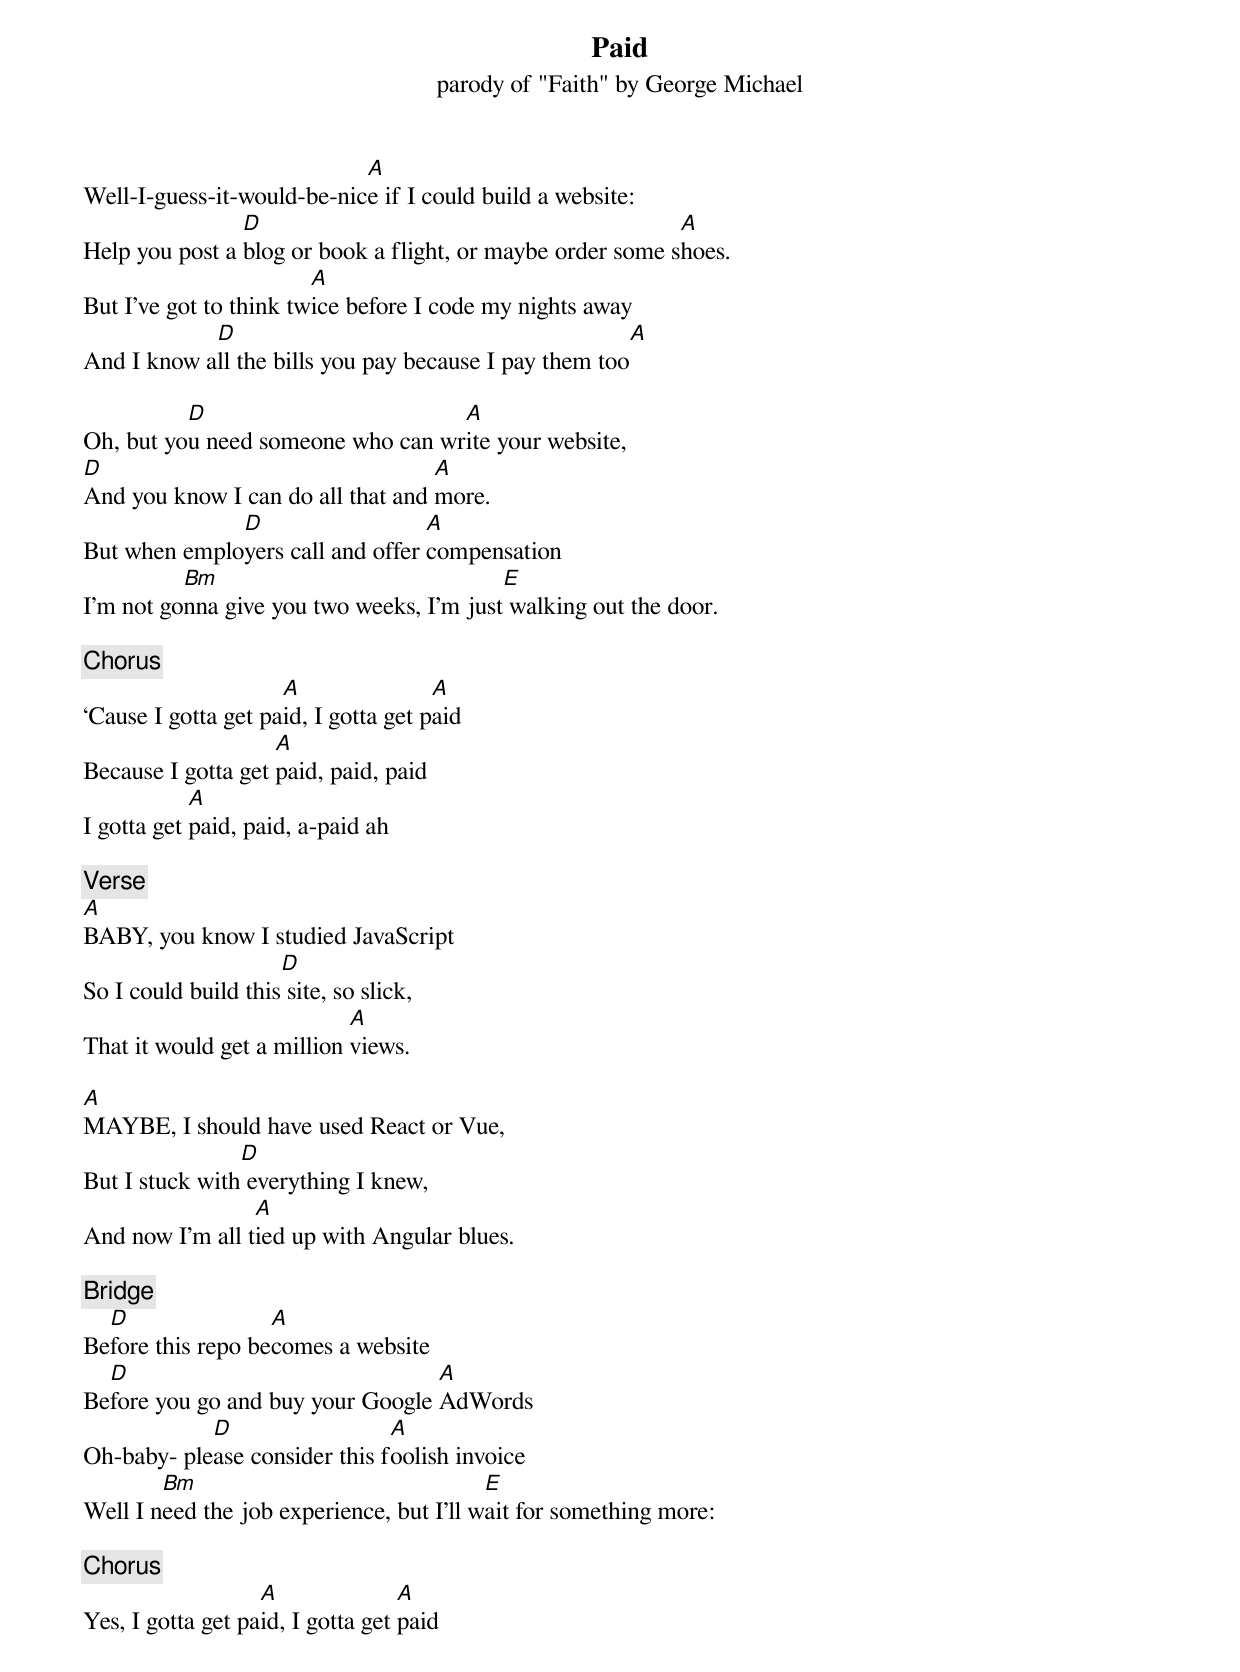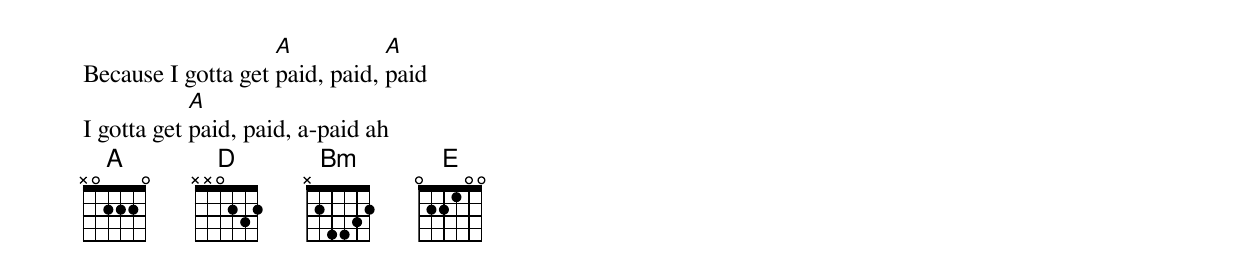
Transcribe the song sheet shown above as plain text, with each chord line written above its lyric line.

Paid
parody of "Faith" by George Michael

February 2017

                            A
Well-I-guess-it-would-be-nice if I could build a website:
                D                                           A
Help you post a blog or book a flight, or maybe order some shoes.
                        A
But I've got to think twice before I code my nights away
            D                                          A
And I know all the bills you pay because I pay them too

          D                        A
Oh, but you need someone who can write your website,
D                                  A
And you know I can do all that and more.
              D                   A
But when employers call and offer compensation
          Bm                              E
I’m not gonna give you two weeks, I’m just walking out the door.

[Chorus]
                     A                A
‘Cause I gotta get paid, I gotta get paid
                    A
Because I gotta get paid, paid, paid
            A
I gotta get paid, paid, a-paid ah

[Verse]
A
BABY, you know I studied JavaScript
                     D
So I could build this site, so slick,
                            A
That it would get a million views.

A
MAYBE, I should have used React or Vue,
                D
But I stuck with everything I knew,
                 A
And now I’m all tied up with Angular blues.

[Bridge]
  D                A
Before this repo becomes a website
  D                               A
Before you go and buy your Google AdWords
            D                  A
Oh-baby- please consider this foolish invoice
        Bm                                E
Well I need the job experience, but I'll wait for something more:

[Chorus]
                   A               A
Yes, I gotta get paid, I gotta get paid
                    A           A
Because I gotta get paid, paid, paid
            A
I gotta get paid, paid, a-paid ah
